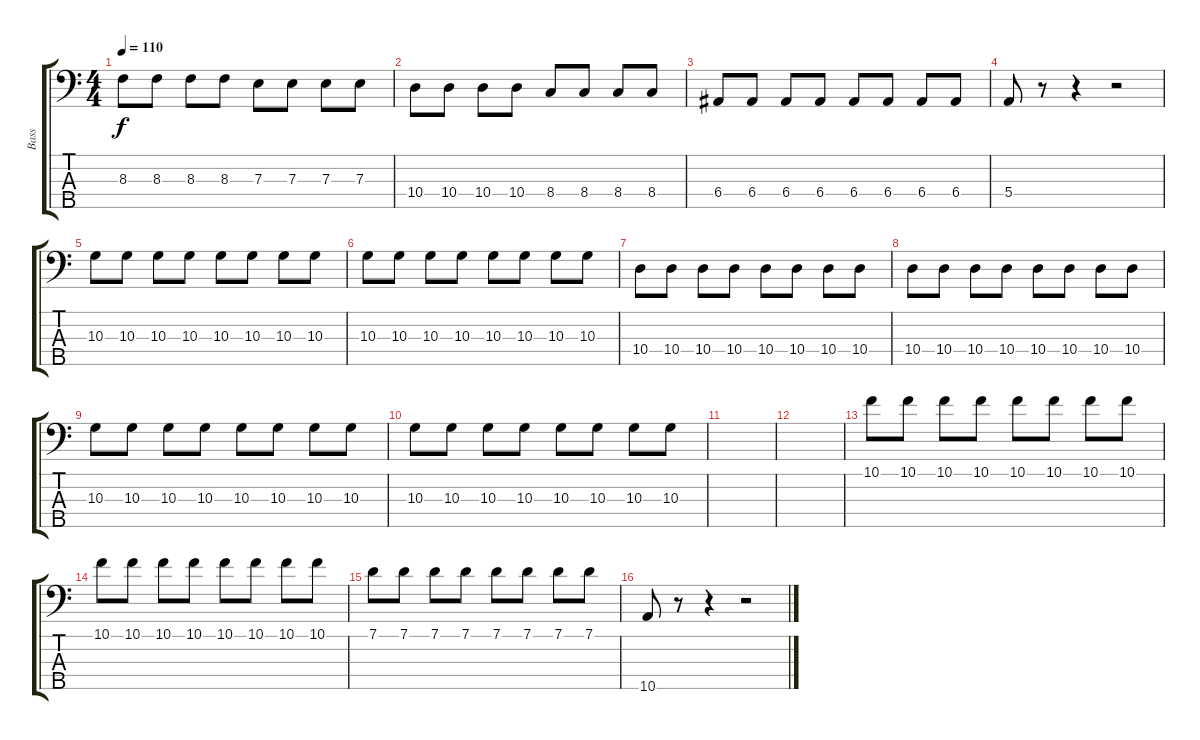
\track ("Bass" "Bass") {instrument electricbassfinger}
\staff {score tabs}
\tuning (G2 D2 A1 E1 B0) {hide}
\ts (4 4)
\tempo 110
\clef f4
\ks c
8.3.8{dy f} 8.3.8 8.3.8 8.3.8 7.3.8 7.3.8 7.3.8 7.3.8 |
10.4.8 10.4.8 10.4.8 10.4.8 8.4.8 8.4.8 8.4.8 8.4.8 |
6.4.8 6.4.8 6.4.8 6.4.8 6.4.8 6.4.8 6.4.8 6.4.8 |
5.4.8 r.8 r.4 r.2 |
10.3.8 10.3.8 10.3.8 10.3.8 10.3.8 10.3.8 10.3.8 10.3.8 |
10.3.8 10.3.8 10.3.8 10.3.8 10.3.8 10.3.8 10.3.8 10.3.8 |
10.4.8 10.4.8 10.4.8 10.4.8 10.4.8 10.4.8 10.4.8 10.4.8 |
10.4.8 10.4.8 10.4.8 10.4.8 10.4.8 10.4.8 10.4.8 10.4.8 |
10.3.8 10.3.8 10.3.8 10.3.8 10.3.8 10.3.8 10.3.8 10.3.8 |
10.3.8 10.3.8 10.3.8 10.3.8 10.3.8 10.3.8 10.3.8 10.3.8 |
|
|
10.1.8 10.1.8 10.1.8 10.1.8 10.1.8 10.1.8 10.1.8 10.1.8 |
10.1.8 10.1.8 10.1.8 10.1.8 10.1.8 10.1.8 10.1.8 10.1.8 |
7.1.8 7.1.8 7.1.8 7.1.8 7.1.8 7.1.8 7.1.8 7.1.8 |
10.5.8 r.8 r.4 r.2
